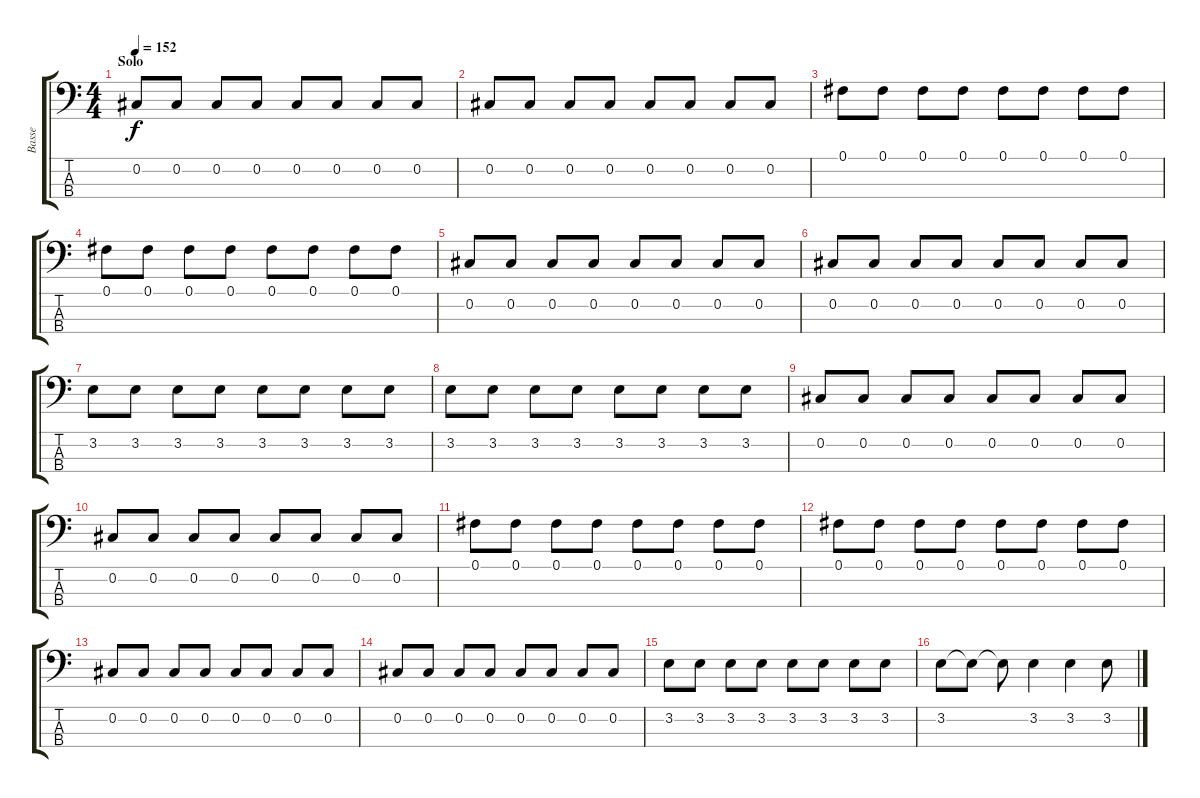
\track ("Basse" "Basse") {instrument electricbassfinger}
\staff {score tabs}
\tuning (Gb2 Db2 Gb1 Db1) {hide}
\ts (4 4)
\section ("" "Solo")
\tempo 152
\clef f4
\ks c
0.2.8{dy f} 0.2.8 0.2.8 0.2.8 0.2.8 0.2.8 0.2.8 0.2.8 |
0.2.8 0.2.8 0.2.8 0.2.8 0.2.8 0.2.8 0.2.8 0.2.8 |
0.1.8 0.1.8 0.1.8 0.1.8 0.1.8 0.1.8 0.1.8 0.1.8 |
0.1.8 0.1.8 0.1.8 0.1.8 0.1.8 0.1.8 0.1.8 0.1.8 |
0.2.8 0.2.8 0.2.8 0.2.8 0.2.8 0.2.8 0.2.8 0.2.8 |
0.2.8 0.2.8 0.2.8 0.2.8 0.2.8 0.2.8 0.2.8 0.2.8 |
3.2.8 3.2.8 3.2.8 3.2.8 3.2.8 3.2.8 3.2.8 3.2.8 |
3.2.8 3.2.8 3.2.8 3.2.8 3.2.8 3.2.8 3.2.8 3.2.8 |
0.2.8 0.2.8 0.2.8 0.2.8 0.2.8 0.2.8 0.2.8 0.2.8 |
0.2.8 0.2.8 0.2.8 0.2.8 0.2.8 0.2.8 0.2.8 0.2.8 |
0.1.8 0.1.8 0.1.8 0.1.8 0.1.8 0.1.8 0.1.8 0.1.8 |
0.1.8 0.1.8 0.1.8 0.1.8 0.1.8 0.1.8 0.1.8 0.1.8 |
0.2.8 0.2.8 0.2.8 0.2.8 0.2.8 0.2.8 0.2.8 0.2.8 |
0.2.8 0.2.8 0.2.8 0.2.8 0.2.8 0.2.8 0.2.8 0.2.8 |
3.2.8 3.2.8 3.2.8 3.2.8 3.2.8 3.2.8 3.2.8 3.2.8 |
3.2.8 3.2{t}.8 3.2{t}.8 3.2.4 3.2.4 3.2.8
